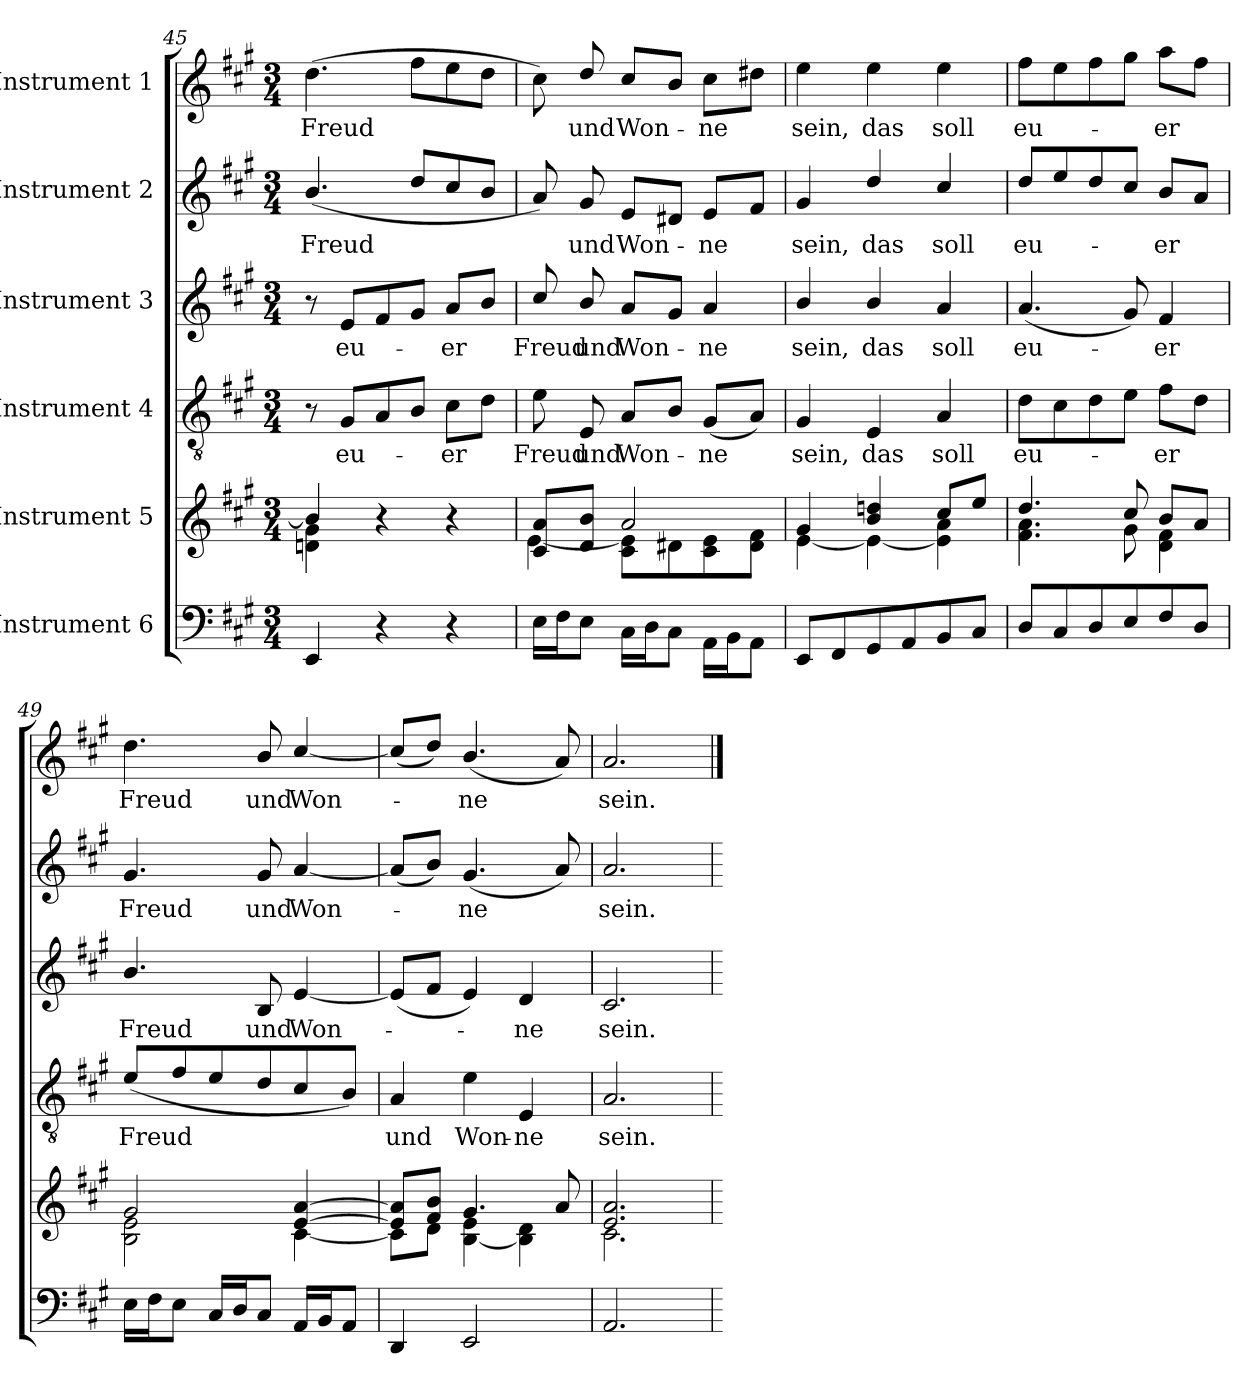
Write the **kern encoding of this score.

**kern	**kern	**kern	**text	**kern	**text	**kern	**text	**kern	**text
*part6	*part5	*part4	*part4	*part3	*part3	*part2	*part2	*part1	*part1
*staff6	*staff5	*staff4	*staff4	*staff3	*staff3	*staff2	*staff2	*staff1	*staff1
*I"Instrument 6	*I"Instrument 5	*I"Instrument 4	*	*I"Instrument 3	*	*I"Instrument 2	*	*I"Instrument 1	*
*clefF4	*clefG2	*clefGv2	*	*clefG2	*	*clefG2	*	*clefG2	*
*k[f#c#g#]	*k[f#c#g#]	*k[f#c#g#]	*	*k[f#c#g#]	*	*k[f#c#g#]	*	*k[f#c#g#]	*
*A:	*A:	*A:	*	*A:	*	*A:	*	*A:	*
*M3/4	*M3/4	*M3/4	*	*M3/4	*	*M3/4	*	*M3/4	*
=45	=45	=45	=45	=45	=45	=45	=45	=45	=45
*	*^	*	*	*	*	*	*	*	*
!	!	!	!	!	!	!	!	!LO:LY:b:cj	!	!LO:LY:b:cj
4EE/	4b/]	4g#\ 4dn\	8r	.	8r	.	(<4.b/	Freud	(>4.dd\	Freud
!	!	!	!	!LO:LY:b:cj	!	!LO:LY:b:cj	!	!	!	!
.	.	.	8G#/L	eu-	8e/L	eu-	.	.	.	.
4r	4r	2ryy	8A/	.	8f#/	.	.	.	.	.
.	.	.	8B/J	.	8g#/J	.	8dd/L	.	8ff#\L	.
!	!	!	!	!LO:LY:b:cj	!	!LO:LY:b:cj	!	!	!	!
4r	4r	.	8c#\L	-er	8a/L	-er	8cc#/	.	8ee\	.
.	.	.	8d\J	.	8b/J	.	8b/J	.	8dd\J	.
=46	=46	=46	=46	=46	=46	=46	=46	=46	=46	=46
!	!	!	!	!LO:LY:b	!	!LO:LY:b	!	!	!	!
16E\L	8a/ 8c#/L	[<4e\	8e\	Freud	8cc#/	Freud	8a/)	.	8cc#\)	.
16F#\	.	.	.	.	.	.	.	.	.	.
!	!	!	!	!LO:LY:b	!	!LO:LY:b	!	!LO:LY:b	!	!LO:LY:b
8E\J	8b/ 8d/J	.	8E/	und	8b/	und	8g#/	und	8dd/	und
!	!	!	!	!LO:LY:b	!	!LO:LY:b	!	!LO:LY:b	!	!LO:LY:b
16C#\L	2a/	8e\] 8c#\L	8A/L	Won-	8a/L	Won-	8e/L	Won-	8cc#/L	Won-
16D\	.	.	.	.	.	.	.	.	.	.
8C#\J	.	8d#X\	8B/J	.	8g#/J	.	8d#X/J	.	8b/J	.
!	!	!	!	!LO:LY:b:cj	!	!LO:LY:b:cj	!	!LO:LY:b:cj	!	!LO:LY:b:cj
16AA\L	.	8e\ 8c#\	(<8G#/L	-ne	4a/	-ne	8e/L	-ne	8cc#\L	-ne
16BB\	.	.	.	.	.	.	.	.	.	.
8AA\J	.	8f#\ 8d#\J	8A/J)	.	.	.	8f#/J	.	8dd#X\J	.
!!LO:PB:g=z
=47	=47	=47	=47	=47	=47	=47	=47	=47	=47	=47
!	!	!	!	!LO:LY:b	!	!LO:LY:b	!	!LO:LY:b	!	!LO:LY:b
8EE/L	4g#/	[<4e\	4G#/	sein,	4b/	sein,	4g#/	sein,	4ee\	sein,
8FF#/	.	.	.	.	.	.	.	.	.	.
!	!	!	!	!LO:LY:b:cj	!	!LO:LY:b:cj	!	!LO:LY:b:cj	!	!LO:LY:b:cj
8GG#/	4ddn/ 4b/	4e\_<	4E/	das	4b/	das	4dd/	das	4ee\	das
8AA/	.	.	.	.	.	.	.	.	.	.
!	!	!	!	!LO:LY:b	!	!LO:LY:b	!	!LO:LY:b	!	!LO:LY:b
8BB/	8cc#/L	4a\ 4e\]	4A/	soll	4a/	soll	4cc#/	soll	4ee\	soll
8C#/J	8ee/J	.	.	.	.	.	.	.	.	.
=48	=48	=48	=48	=48	=48	=48	=48	=48	=48	=48
!	!	!	!	!LO:LY:b:cj	!	!LO:LY:b:cj	!	!LO:LY:b:cj	!	!LO:LY:b:cj
8D/L	4.dd/	4.a\ 4.f#\	8d\L	eu-	(<4.a/	eu-	8dd/L	eu-	8ff#\L	eu-
8C#/	.	.	8c#\	.	.	.	8ee/	.	8ee\	.
8D/	.	.	8d\	.	.	.	8dd/	.	8ff#\	.
8E/	8cc#/	8g#\	8e\J	.	8g#/)	.	8cc#/J	.	8gg#\J	.
!	!	!	!	!LO:LY:b:cj	!	!LO:LY:b:cj	!	!LO:LY:b:cj	!	!LO:LY:b:cj
8F#/	8b/L	4f#\ 4d\	8f#\L	-er	4f#/	-er	8b/L	-er	8aa\L	-er
8D/J	8a/J	.	8d\J	.	.	.	8a/J	.	8ff#\J	.
=49	=49	=49	=49	=49	=49	=49	=49	=49	=49	=49
!	!	!	!	!LO:LY:b	!	!LO:LY:b	!	!LO:LY:b	!	!LO:LY:b
16E\L	2g#/	2e\ 2B\	(<8e/L	Freud	4.b/	Freud	4.g#/	Freud	4.dd\	Freud
16F#\	.	.	.	.	.	.	.	.	.	.
8E\J	.	.	8f#/	.	.	.	.	.	.	.
16C#/L	.	.	8e/	.	.	.	.	.	.	.
16D/	.	.	.	.	.	.	.	.	.	.
!	!	!	!	!	!	!LO:LY:b	!	!LO:LY:b	!	!LO:LY:b
8C#/J	.	.	8d/	.	8B/	und	8g#/	und	8b/	und
!	!	!	!	!	!	!LO:LY:b	!	!LO:LY:b	!	!LO:LY:b
16AA/L	[>4a/ [>4e/	[<4c#\	8c#/	.	[<4e/	Won-	[<4a/	Won-	[<4cc#/	Won-
16BB/	.	.	.	.	.	.	.	.	.	.
8AA/J	.	.	8B/J)	.	.	.	.	.	.	.
=50	=50	=50	=50	=50	=50	=50	=50	=50	=50	=50
!	!	!	!	!LO:LY:b	!	!	!	!	!	!
4DD/	8a/] 8e/]L	8c#\L]	4A/	und	(<8e/L]	.	(<8a/L]	.	(<8cc#/L]	.
.	8b/ 8f#/J	8d\J	.	.	8f#/J	.	8b/J)	.	8dd/J)	.
!	!	!	!	!LO:LY:b	!	!	!	!LO:LY:b:cj	!	!LO:LY:b:cj
2EE/	4.g#/	4e\ [<4B\	4e\	Won-	4e/)	.	(<4.g#/	-ne	(<4.b/	-ne
!	!	!	!	!LO:LY:b:rj	!	!LO:LY:b:cj	!	!	!	!
.	.	4d\ 4B\]	4E/	-ne	4d/	-ne	.	.	.	.
.	8a/	.	.	.	.	.	8a/)	.	8a/)	.
=51	=51	=51	=51	=51	=51	=51	=51	=51	=51	=51
!	!	!	!	!LO:LY:b	!	!LO:LY:b	!	!LO:LY:b	!	!LO:LY:b
2.AA/	2.a/ 2.e/	2.c#\	2.A/	sein.	2.c#/	sein.	2.a/	sein.	2.a/	sein.
*	*v	*v	*	*	*	*	*	*	*	*
=	=	=	==	=	==	=	==	==	==
*-	*-	*-	*-	*-	*-	*-	*-	*-	*-
